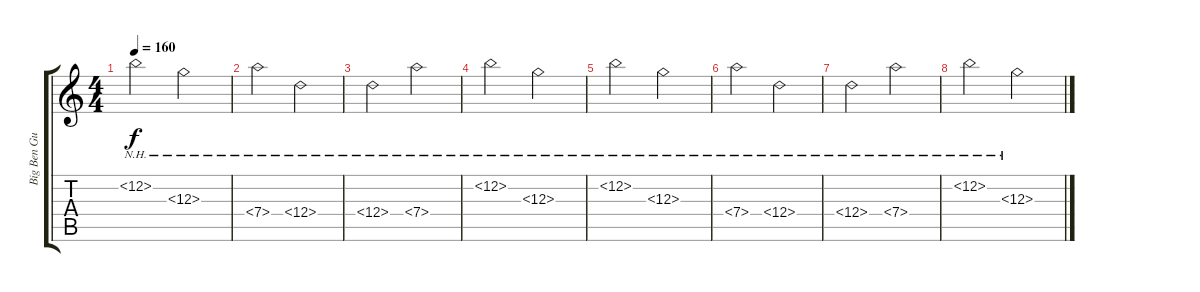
\track ("Big Ben Guitar" "Big Ben Gu") {instrument electricguitarjazz}
\staff {score tabs}
\tuning (E4 B3 G3 D3 A2 E2) {hide}
\ts (4 4)
\tempo 160
\clef g2
\ks c
12.2{nh}.2{dy f instrument electricguitarjazz} 12.3{nh}.2 |
7.4{nh}.2 12.4{nh}.2 |
12.4{nh}.2 7.4{nh}.2 |
12.2{nh}.2 12.3{nh}.2 |
12.2{nh}.2 12.3{nh}.2 |
7.4{nh}.2 12.4{nh}.2 |
12.4{nh}.2 7.4{nh}.2 |
12.2{nh}.2 12.3{nh}.2
